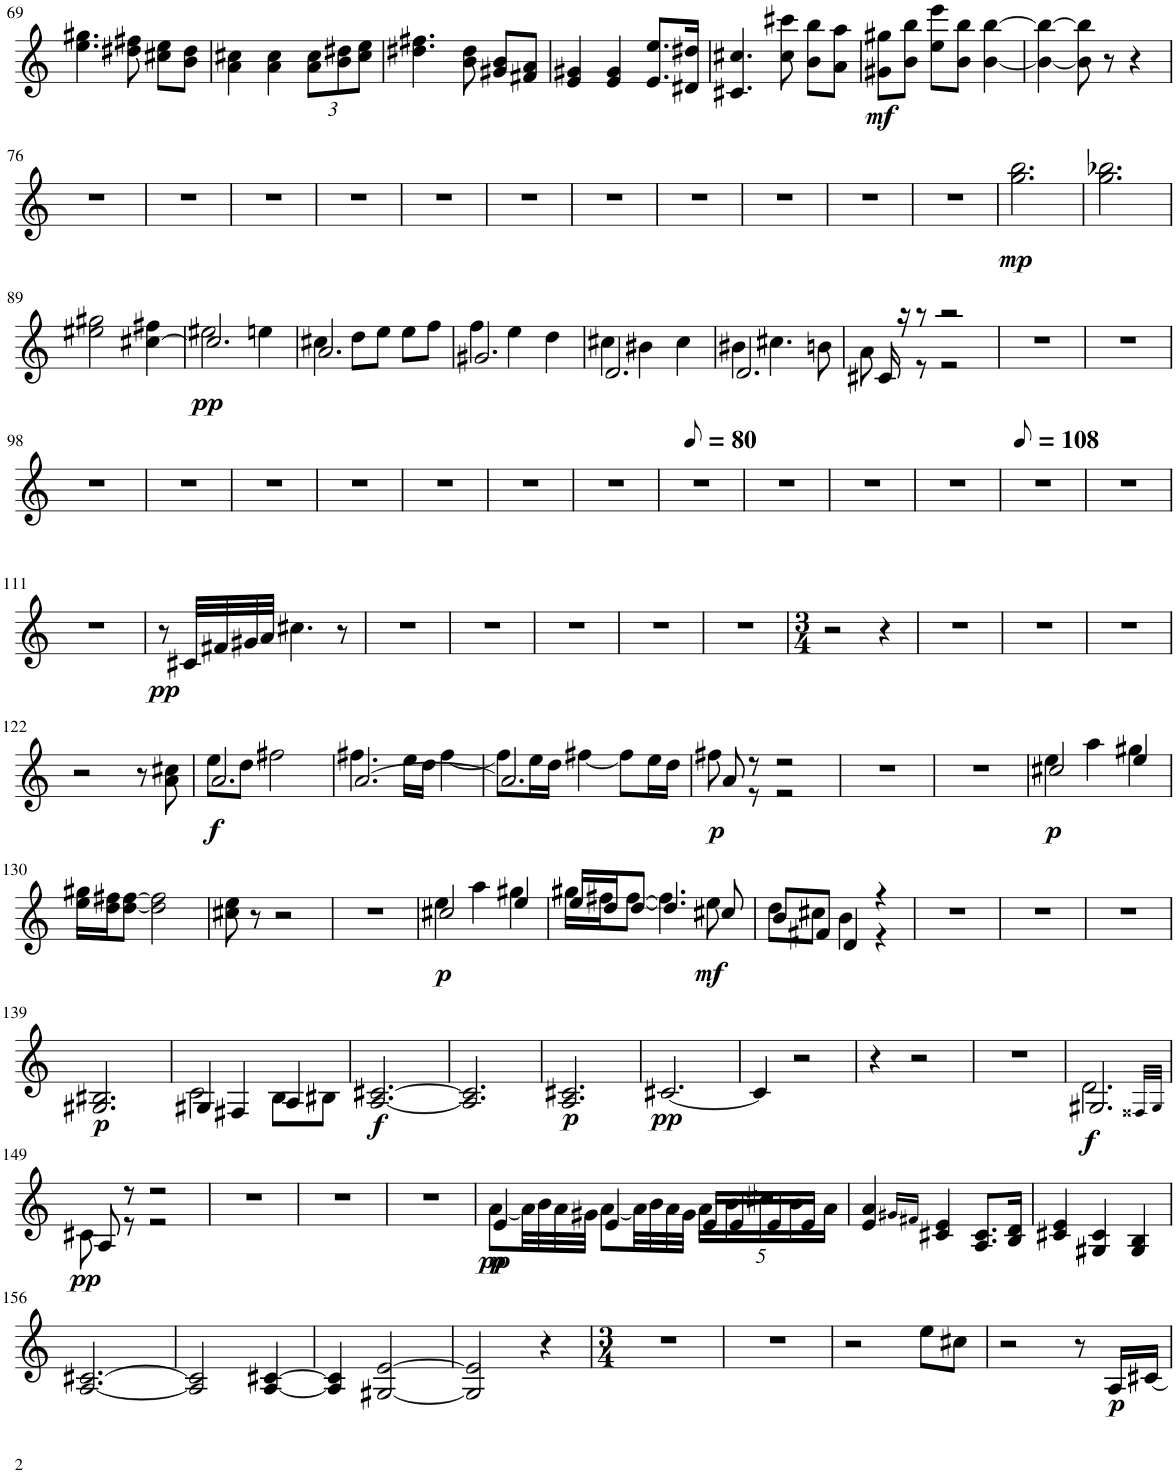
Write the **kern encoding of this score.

**kern	**dynam
*part1	*part1
*staff1	*staff1
*I"Bb 클라리넷	*
!!LO:PB:g=z
*clefG2	*
*Trd1c2	*
*k[]	*
*M3/4	*
=69	=69
4.ee\ 4.gg#X\	.
8dd#X\ 8ff#X\	.
8cc#X\ 8ee\L	.
8b\ 8dd#\J	.
=70	=70
4a\ 4cc#X\	.
4a\ 4cc#\	.
*Xbrackettup	*
12a\ 12cc#\L	.
12b\ 12dd#X\	.
12cc#\ 12ee\J	.
=71	=71
4.dd#X\ 4.ff#X\	.
8b\ 8dd#\	.
8g#X/ 8b/L	.
8f#X/ 8a/J	.
=72	=72
4e/ 4g#X/	.
4e/ 4g#/	.
8.e/ 8.ee/L	.
16d#X/ 16dd#X/Jk	.
=73	=73
4.c#X/ 4.cc#X/	.
8cc#\ 8ccc#X\	.
8b\ 8bb\L	.
8a\ 8aa\J	.
=74	=74
!	!LO:DY:b
8g#X\ 8gg#X\L	mf
8b\ 8bb\J	.
8ee\ 8eee\L	.
8b\ 8bb\J	.
[4b\ [4bb\	.
=75	=75
4b\_ 4bb\_	.
8b\] 8bb\]	.
8r	.
4r	.
!!LO:LB:g=z
=76	=76
2.r	.
=77	=77
2.r	.
=78	=78
2.r	.
=79	=79
2.r	.
=80	=80
2.r	.
=81	=81
2.r	.
=82	=82
2.r	.
=83	=83
2.r	.
=84	=84
2.r	.
=85	=85
2.r	.
=86	=86
2.r	.
=87	=87
!	!LO:DY:b
2.gg\ 2.bb\	mp
=88	=88
2.gg\ 2.bb-X\	.
!!LO:LB:g=z
=89	=89
2ee#X\ 2gg#X\	.
[4cc#X\ 4ff#X\	.
=90	=90
*^	*
!	!	!LO:DY:b
2.cc#/]	2ee#X\	pp
.	4een\	.
=91	=91	=91
2.a/	4cc#X\	.
.	8dd\L	.
.	8ee\J	.
.	8ee\L	.
.	8ff\J	.
=92	=92	=92
2.g#X/	4ff\	.
.	4ee\	.
.	4dd\	.
=93	=93	=93
2.d/	4cc#X\	.
.	4b#X\	.
.	4cc#\	.
=94	=94	=94
2.d/	4b#X\	.
.	4.cc#X\	.
.	8bn\	.
=95	=95	=95
16c#X/	8a\	.
16r	.	.
8r	8r	.
2r	2r	.
*v	*v	*
=96	=96
2.r	.
=97	=97
2.r	.
!!LO:LB:g=z
=98	=98
2.r	.
=99	=99
2.r	.
=100	=100
2.r	.
=101	=101
2.r	.
=102	=102
2.r	.
=103	=103
2.r	.
=104	=104
2.r	.
=105	=105
*^	*
2.r	8ryy	.
*MM40	*	*
.	2ryy	.
.	8ryy	.
*v	*v	*
=106	=106
2.r	.
=107	=107
2.r	.
=108	=108
2.r	.
=109	=109
*MM54	*
2.r	.
=110	=110
2.r	.
!!LO:LB:g=z
=111	=111
2.r	.
=112	=112
!	!LO:DY:b
8r	pp
32c#X/LLL	.
32f#X/	.
32g#X/	.
32a/JJJ	.
4.cc#X\	.
8r	.
=113	=113
2.r	.
=114	=114
2.r	.
=115	=115
2.r	.
=116	=116
2.r	.
=117	=117
2.r	.
=118	=118
*M3/4	*
2r	.
4r	.
=119	=119
2.r	.
=120	=120
2.r	.
=121	=121
2.r	.
!!LO:LB:g=z
=122	=122
2r	.
8r	.
8a\ 8cc#X\	.
=123	=123
*^	*
!	!	!LO:DY:b
2.a/	8ee\L	f
.	8dd\J	.
.	2ff#X\	.
=124	=124	=124
[2.a/	4.ff#X\	.
.	16ee\LL	.
.	16dd\JJ	.
.	[4ff#\	.
=125	=125	=125
2.a/]	8ff#\L]	.
.	16ee\L	.
.	16dd\JJ	.
.	[4ff#X\	.
.	8ff#\L]	.
.	16ee\L	.
.	16dd\JJ	.
=126	=126	=126
!	!	!LO:DY:b
8a/	8ff#X\	p
8r	8r	.
2r	2r	.
*v	*v	*
=127	=127
2.r	.
=128	=128
2.r	.
=129	=129
*^	*
!	!	!LO:DY:b
2cc#X/	4ee\	p
.	4aa\	.
4ee/	4gg#X\	.
*v	*v	*
!!LO:LB:g=z
=130	=130
16ee\ 16gg#X\LL	.
16dd\ 16ff#X\J	.
[8dd\ [8ff#\J	.
2dd\] 2ff#\]	.
=131	=131
8cc#X\ 8ee\	.
8r	.
2r	.
=132	=132
2.r	.
=133	=133
*^	*
!	!	!LO:DY:b
2cc#X/	4ee\	p
.	4aa\	.
4ee/	4gg#X\	.
=134	=134	=134
16ee/LL	16gg#X\LL	.
16dd/J	16ff#X\J	.
[8dd/J	[8ff#\J	.
4.dd/]	4.ff#\]	.
!	!	!LO:DY:b
8cc#X/	8ee\	mf
=135	=135	=135
8b/L	8dd\L	.
8f#X/J	8cc#X\J	.
4d/	4b\	.
4r	4r	.
*v	*v	*
=136	=136
2.r	.
=137	=137
2.r	.
=138	=138
2.r	.
!!LO:LB:g=z
=139	=139
!	!LO:DY:b
2.G#X/ 2.B#X/	p
=140	=140
*^	*
4G#X/	2c\	.
4F#X/	.	.
4A/	8B\L	.
.	8B#X\J	.
=141	=141	=141
!	!	!LO:DY:b
*v	*v	*
[2.A/ [2.c#X/	f
=142	=142
2.A/] 2.c#/]	.
=143	=143
!	!LO:DY:b
2.A/ 2.c#X/	p
=144	=144
!	!LO:DY:b
[2.c#X/	pp
=145	=145
4c#/]	.
2r	.
=146	=146
4r	.
2r	.
=147	=147
2.r	.
=148	=148
*^	*
!	!	!LO:DY:b
2.G#X/	2.d\	f
32qF##X/LLL	.	.
32qG#/JJJ	.	.
!!LO:LB:g=z	!!
=149	=149	=149
!	!	!LO:DY:b
8A/	8c#X\	pp
8r	8r	.
2r	2r	.
*v	*v	*
=150	=150
2.r	.
=151	=151
2.r	.
=152	=152
2.r	.
=153	=153
*^	*
!	!	!LO:DY:b
!	!	!LO:DY:n=1:b
4e/	[8a\L	pp p
.	32a\LL]	.
.	32b\	.
.	32a\	.
.	32g#X\JJJ	.
4e/	[8a\L	.
.	32a\LL]	.
.	32b\	.
.	32a\	.
.	32g#\JJJ	.
16e/LL	20a\LL	.
.	20b\	.
16e/	.	.
.	20cc#X\	.
16e/	.	.
.	20b\	.
16e/JJ	.	.
.	20a\JJ	.
*v	*v	*
=154	=154
4e/ 4a/	.
16qg#X/LL	.
16qf#X/JJ	.
4c#X/ 4e/	.
8.A/ 8.c#/L	.
16B/ 16d/Jk	.
=155	=155
4c#X/ 4e/	.
4G#X/ 4c#/	.
4G#/ 4B/	.
!!LO:LB:g=z
=156	=156
[2.A/ [2.c#X/	.
=157	=157
2A/] 2c#/]	.
[4A/ [4c#X/	.
=158	=158
4A/] 4c#/]	.
[2G#X/ [2e/	.
=159	=159
2G#/] 2e/]	.
4r	.
=160	=160
*M3/4	*
2.r	.
=161	=161
2.r	.
=162	=162
2r	.
8ee\L	.
8cc#X\J	.
=163	=163
2r	.
8r	.
!	!LO:DY:b
16A/LL	p
[16c#X/JJ	.
=	=
*-	*-
